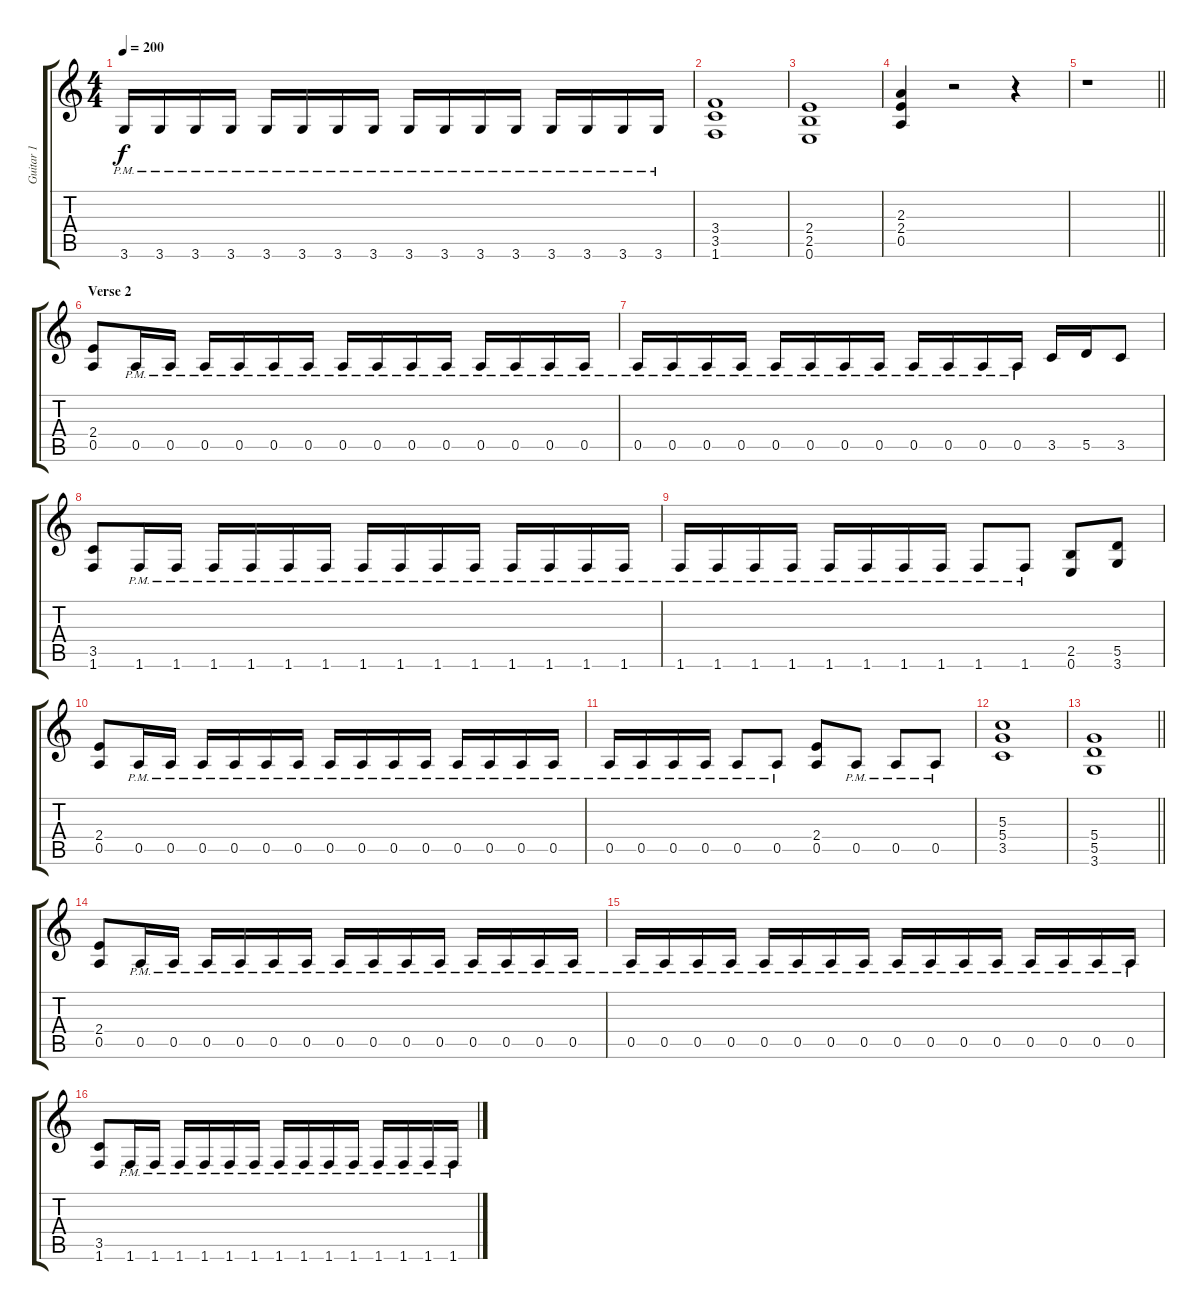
\track ("Guitar 1" "Guitar 1") {instrument distortionguitar}
\staff {score tabs}
\tuning (E4 B3 G3 D3 A2 E2) {hide}
\ts (4 4)
\tempo 200
\clef g2
\ks c
3.6{pm}.16{dy f} 3.6{pm}.16 3.6{pm}.16 3.6{pm}.16 3.6{pm}.16 3.6{pm}.16 3.6{pm}.16 3.6{pm}.16 3.6{pm}.16 3.6{pm}.16 3.6{pm}.16 3.6{pm}.16 3.6{pm}.16 3.6{pm}.16 3.6{pm}.16 3.6{pm}.16 |
(3.4 3.5 1.6).1 |
(2.4 2.5 0.6).1 |
(2.3 2.4 0.5).4 r.2 r.4 |
\barLineRight lightlight
r.1 |
\section ("" "Verse 2")
(2.4 0.5).8 0.5{pm}.16 0.5{pm}.16 0.5{pm}.16 0.5{pm}.16 0.5{pm}.16 0.5{pm}.16 0.5{pm}.16 0.5{pm}.16 0.5{pm}.16 0.5{pm}.16 0.5{pm}.16 0.5{pm}.16 0.5{pm}.16 0.5{pm}.16 |
0.5{pm}.16 0.5{pm}.16 0.5{pm}.16 0.5{pm}.16 0.5{pm}.16 0.5{pm}.16 0.5{pm}.16 0.5{pm}.16 0.5{pm}.16 0.5{pm}.16 0.5{pm}.16 0.5{pm}.16 3.5.16 5.5.16 3.5.8 |
(3.5 1.6).8 1.6{pm}.16 1.6{pm}.16 1.6{pm}.16 1.6{pm}.16 1.6{pm}.16 1.6{pm}.16 1.6{pm}.16 1.6{pm}.16 1.6{pm}.16 1.6{pm}.16 1.6{pm}.16 1.6{pm}.16 1.6{pm}.16 1.6{pm}.16 |
1.6{pm}.16 1.6{pm}.16 1.6{pm}.16 1.6{pm}.16 1.6{pm}.16 1.6{pm}.16 1.6{pm}.16 1.6{pm}.16 1.6{pm}.8 1.6{pm}.8 (2.5 0.6).8 (5.5 3.6).8 |
(2.4 0.5).8 0.5{pm}.16 0.5{pm}.16 0.5{pm}.16 0.5{pm}.16 0.5{pm}.16 0.5{pm}.16 0.5{pm}.16 0.5{pm}.16 0.5{pm}.16 0.5{pm}.16 0.5{pm}.16 0.5{pm}.16 0.5{pm}.16 0.5{pm}.16 |
0.5{pm}.16 0.5{pm}.16 0.5{pm}.16 0.5{pm}.16 0.5{pm}.8 0.5{pm}.8 (2.4 0.5).8 0.5{pm}.8 0.5{pm}.8 0.5{pm}.8 |
(5.3 5.4 3.5).1 |
\barLineRight lightlight
(5.4 5.5 3.6).1 |
\section ("" "")
(2.4 0.5).8 0.5{pm}.16 0.5{pm}.16 0.5{pm}.16 0.5{pm}.16 0.5{pm}.16 0.5{pm}.16 0.5{pm}.16 0.5{pm}.16 0.5{pm}.16 0.5{pm}.16 0.5{pm}.16 0.5{pm}.16 0.5{pm}.16 0.5{pm}.16 |
0.5{pm}.16 0.5{pm}.16 0.5{pm}.16 0.5{pm}.16 0.5{pm}.16 0.5{pm}.16 0.5{pm}.16 0.5{pm}.16 0.5{pm}.16 0.5{pm}.16 0.5{pm}.16 0.5{pm}.16 0.5{pm}.16 0.5{pm}.16 0.5{pm}.16 0.5{pm}.16 |
(3.5 1.6).8 1.6{pm}.16 1.6{pm}.16 1.6{pm}.16 1.6{pm}.16 1.6{pm}.16 1.6{pm}.16 1.6{pm}.16 1.6{pm}.16 1.6{pm}.16 1.6{pm}.16 1.6{pm}.16 1.6{pm}.16 1.6{pm}.16 1.6{pm}.16
